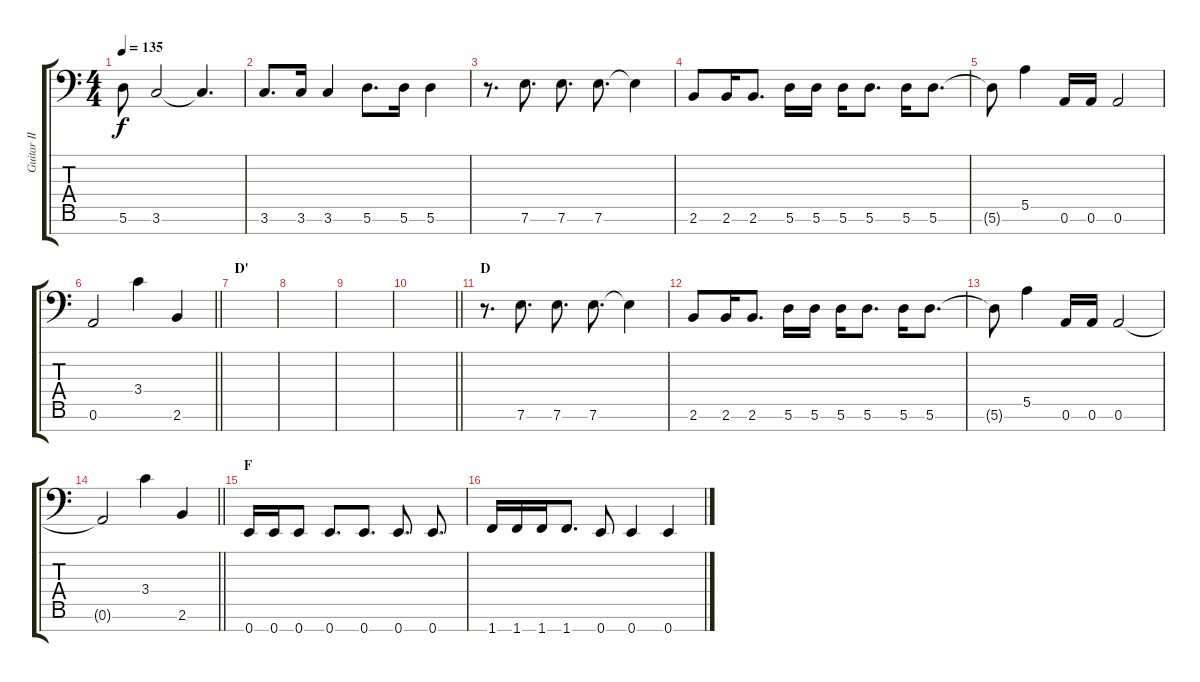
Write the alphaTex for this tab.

\track ("Guitar II" "Guitar II") {instrument distortionguitar}
\staff {score tabs}
\tuning (B3 Gb3 D3 A2 E2 A1 E1) {hide}
\ts (4 4)
\tempo 135
\clef f4
\ks c
5.6{t}.8{dy f} 3.6.2 3.6{t}.4{d} |
3.6.8{d} 3.6.16 3.6.4 5.6.8{d} 5.6.16 5.6.4 |
r.8{d} 7.6.8{d} 7.6.8{d} 7.6.8{d} 7.6{t}.4 |
2.6.8 2.6.16 2.6.8{d} 5.6.16 5.6.16 5.6.16 5.6.8{d} 5.6.16 5.6.8{d} |
5.6{t}.8 5.5.4 0.6.16 0.6.16 0.6.2 |
\barLineRight lightlight
0.6.2 3.4.4 2.6.4 |
\section ("" "D'")
|
|
|
\barLineRight lightlight
|
\section ("" "D")
r.8{d instrument distortionguitar} 7.6.8{d} 7.6.8{d} 7.6.8{d} 7.6{t}.4 |
2.6.8 2.6.16 2.6.8{d} 5.6.16 5.6.16 5.6.16 5.6.8{d} 5.6.16 5.6.8{d} |
5.6{t}.8 5.5.4 0.6.16 0.6.16 0.6.2 |
\barLineRight lightlight
0.6{t}.2 3.4.4 2.6.4 |
\section ("" "F")
0.7.16 0.7.16 0.7.8 0.7.8{d} 0.7.8{d} 0.7.8{d} 0.7.8{d} |
1.7.16 1.7.16 1.7.16 1.7.8{d} 0.7.8 0.7.4 0.7.4
